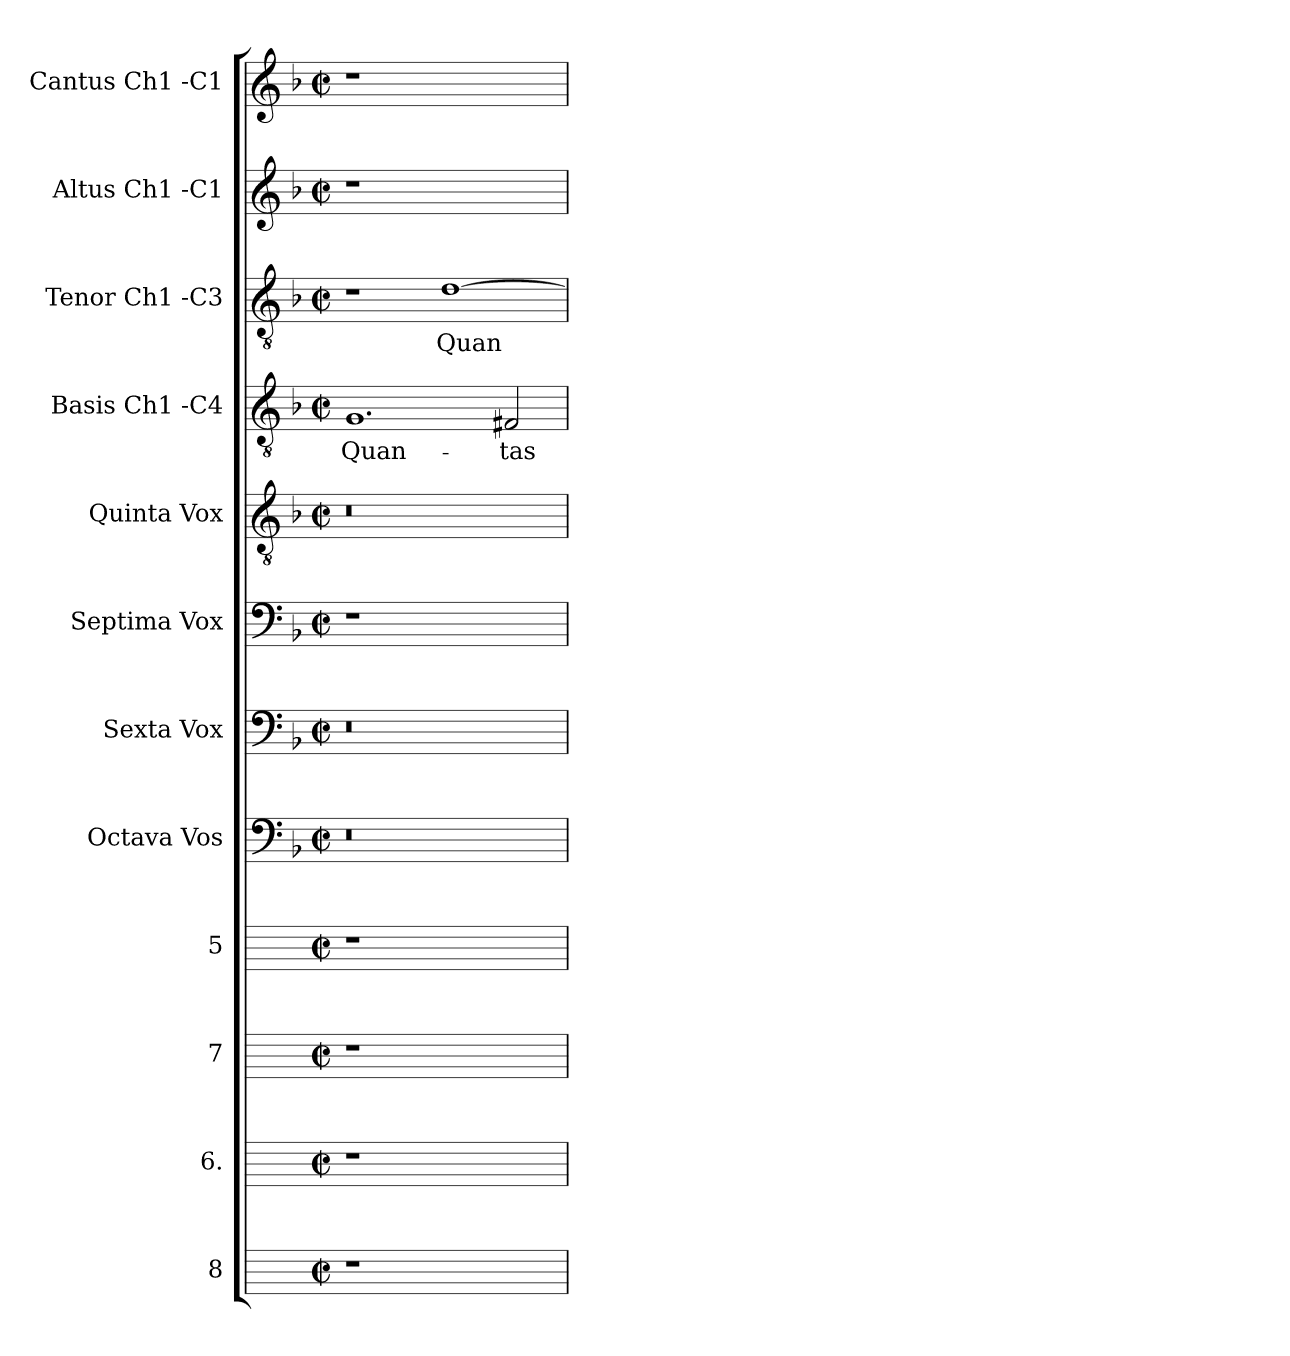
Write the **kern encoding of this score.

**kern	**kern	**kern	**kern	**kern	**kern	**kern	**kern	**kern	**text	**kern	**text	**kern	**kern
*part12	*part11	*part10	*part9	*part8	*part7	*part6	*part5	*part4	*part4	*part3	*part3	*part2	*part1
*staff12	*staff11	*staff10	*staff9	*staff8	*staff7	*staff6	*staff5	*staff4	*staff4	*staff3	*staff3	*staff2	*staff1
*I"8	*I"6.	*I"7	*I"5	*I"Octava  Vos	*I"Sexta  Vox	*I"Septima  Vox	*I"Quinta  Vox	*I"Basis  Ch1 -C4	*	*I"Tenor  Ch1 -C3	*	*I"Altus  Ch1 -C1	*I"Cantus  Ch1 -C1
*	*	*	*	*	*	*	*	*I'B	*	*I'T	*	*I'A	*I'C
!!LO:PB:g=z
*stria5	*stria5	*stria5	*stria5	*stria5	*stria5	*stria5	*stria5	*stria5	*	*stria5	*	*stria5	*stria5
*	*	*	*	*clefF4	*clefF4	*clefF4	*clefGv2	*clefGv2	*	*clefGv2	*	*clefG2	*clefG2
*k[]	*k[]	*k[]	*k[]	*k[b-]	*k[b-]	*k[b-]	*k[b-]	*k[b-]	*	*k[b-]	*	*k[b-]	*k[b-]
*C:	*C:	*C:	*C:	*F:	*F:	*F:	*F:	*F:	*	*F:	*	*F:	*F:
*M2/2	*M2/2	*M2/2	*M2/2	*M2/2	*M2/2	*M2/2	*M2/2	*M2/2	*	*M2/2	*	*M2/2	*M2/2
*met(c|)	*met(c|)	*met(c|)	*met(c|)	*met(c|)	*met(c|)	*met(c|)	*met(c|)	*met(c|)	*	*met(c|)	*	*met(c|)	*met(c|)
=1	=1	=1	=1	=1	=1	=1	=1	=1	=1	=1	=1	=1	=1
!	!	!	!	!	!	!	!	!	!LO:LY:b:cj	!	!	!	!
1r	1r	1r	1r	0r	0r	1r	0r	1.G	Quan-	1r	.	1r	1r
!	!	!	!	!	!	!	!	!	!	!	!LO:LY:b:cj	!	!
1ryy	1ryy	1ryy	1ryy	.	.	1ryy	.	.	.	[>1d	Quan-	1ryy	1ryy
!	!	!	!	!	!	!	!	!	!LO:LY:b:cj	!	!	!	!
.	.	.	.	.	.	.	.	2F#X/	-tas	.	.	.	.
=	=	=	=	=	=	=	=	=	=	=	=	=	=
*-	*-	*-	*-	*-	*-	*-	*-	*-	*-	*-	*-	*-	*-
